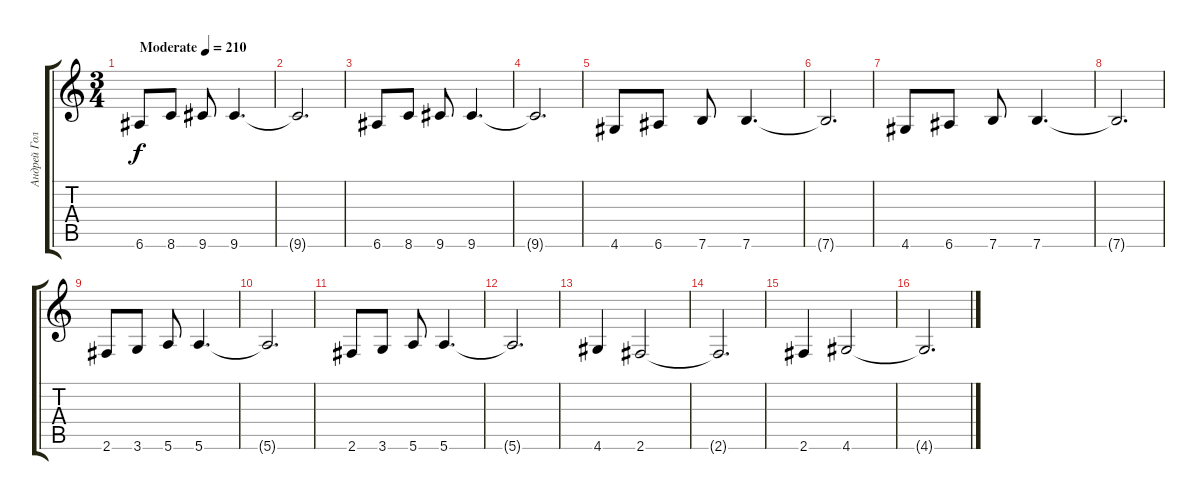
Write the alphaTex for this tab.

\track ("Андрей Голованов" "Андрей Гол") {instrument distortionguitar}
\staff {score tabs}
\tuning (E4 B3 G3 D3 A2 E2) {hide}
\ts (3 4)
\tempo (210 "Moderate")
\clef g2
\ks c
6.6.8{dy f instrument distortionguitar} 8.6.8 9.6.8 9.6.4{d} |
9.6{t}.2{d} |
6.6.8 8.6.8 9.6.8 9.6.4{d} |
9.6{t}.2{d} |
4.6.8 6.6.8 7.6.8 7.6.4{d} |
7.6{t}.2{d} |
4.6.8 6.6.8 7.6.8 7.6.4{d} |
7.6{t}.2{d} |
2.6.8 3.6.8 5.6.8 5.6.4{d} |
5.6{t}.2{d} |
2.6.8 3.6.8 5.6.8 5.6.4{d} |
5.6{t}.2{d} |
4.6.4 2.6.2 |
2.6{t}.2{d} |
2.6.4 4.6.2 |
4.6{t}.2{d}
